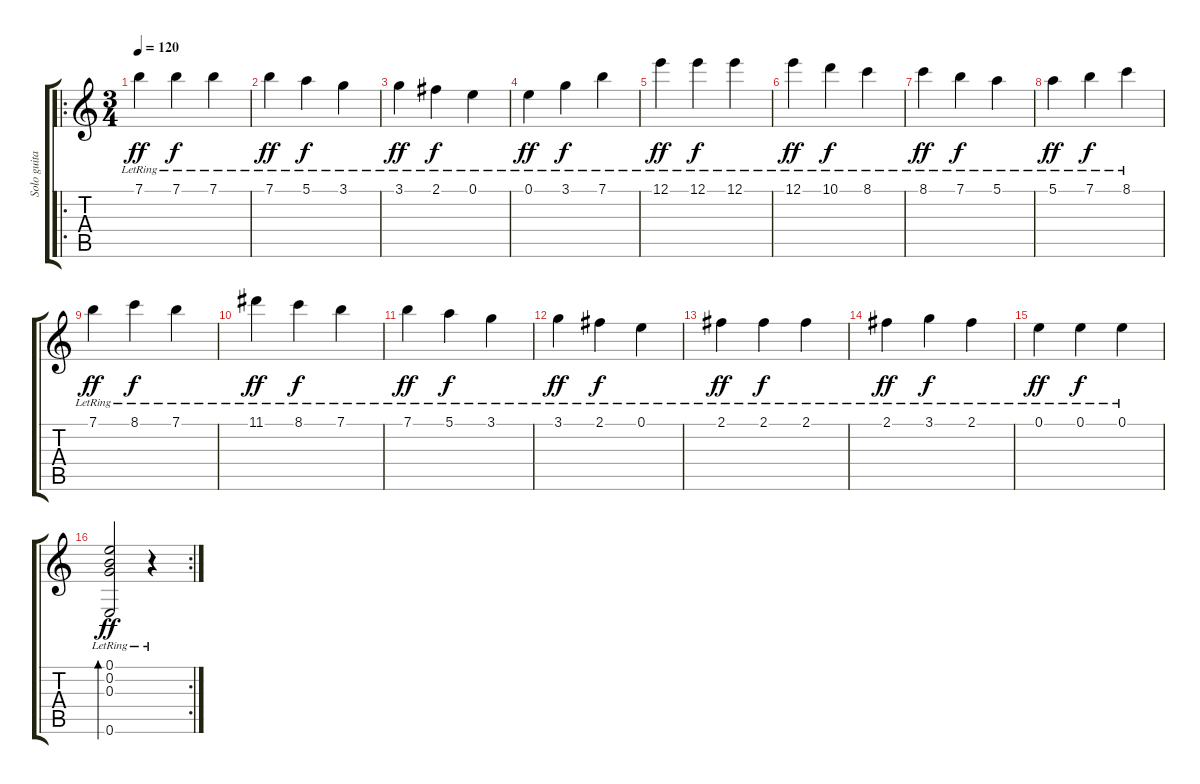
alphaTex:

\track ("Solo guitar" "Solo guita") {instrument distortionguitar}
\staff {score tabs}
\tuning (E4 B3 G3 D3 A2 E2) {hide}
\ro
\ts (3 4)
\tempo 120
\clef g2
\ks c
7.1{lr}.4{dy ff instrument distortionguitar} 7.1{lr}.4{dy f} 7.1{lr}.4 |
7.1{lr}.4{dy ff} 5.1{lr}.4{dy f} 3.1{lr}.4 |
3.1{lr}.4{dy ff} 2.1{lr}.4{dy f} 0.1{lr}.4 |
0.1{lr}.4{dy ff} 3.1{lr}.4{dy f} 7.1{lr}.4 |
12.1{lr}.4{dy ff} 12.1{lr}.4{dy f} 12.1{lr}.4 |
12.1{lr}.4{dy ff} 10.1{lr}.4{dy f} 8.1{lr}.4 |
8.1{lr}.4{dy ff} 7.1{lr}.4{dy f} 5.1{lr}.4 |
5.1{lr}.4{dy ff} 7.1{lr}.4{dy f} 8.1{lr}.4 |
7.1{lr}.4{dy ff} 8.1{lr}.4{dy f} 7.1{lr}.4 |
11.1{lr}.4{dy ff} 8.1{lr}.4{dy f} 7.1{lr}.4 |
7.1{lr}.4{dy ff} 5.1{lr}.4{dy f} 3.1{lr}.4 |
3.1{lr}.4{dy ff} 2.1{lr}.4{dy f} 0.1{lr}.4 |
2.1{lr}.4{dy ff} 2.1{lr}.4{dy f} 2.1{lr}.4 |
2.1{lr}.4{dy ff} 3.1{lr}.4{dy f} 2.1{lr}.4 |
0.1{lr}.4{dy ff} 0.1{lr}.4{dy f} 0.1{lr}.4 |
\rc 2
(0.1{lr} 0.2{lr} 0.3{lr} 0.6{lr}).2{bd 240 dy ff} r.4
